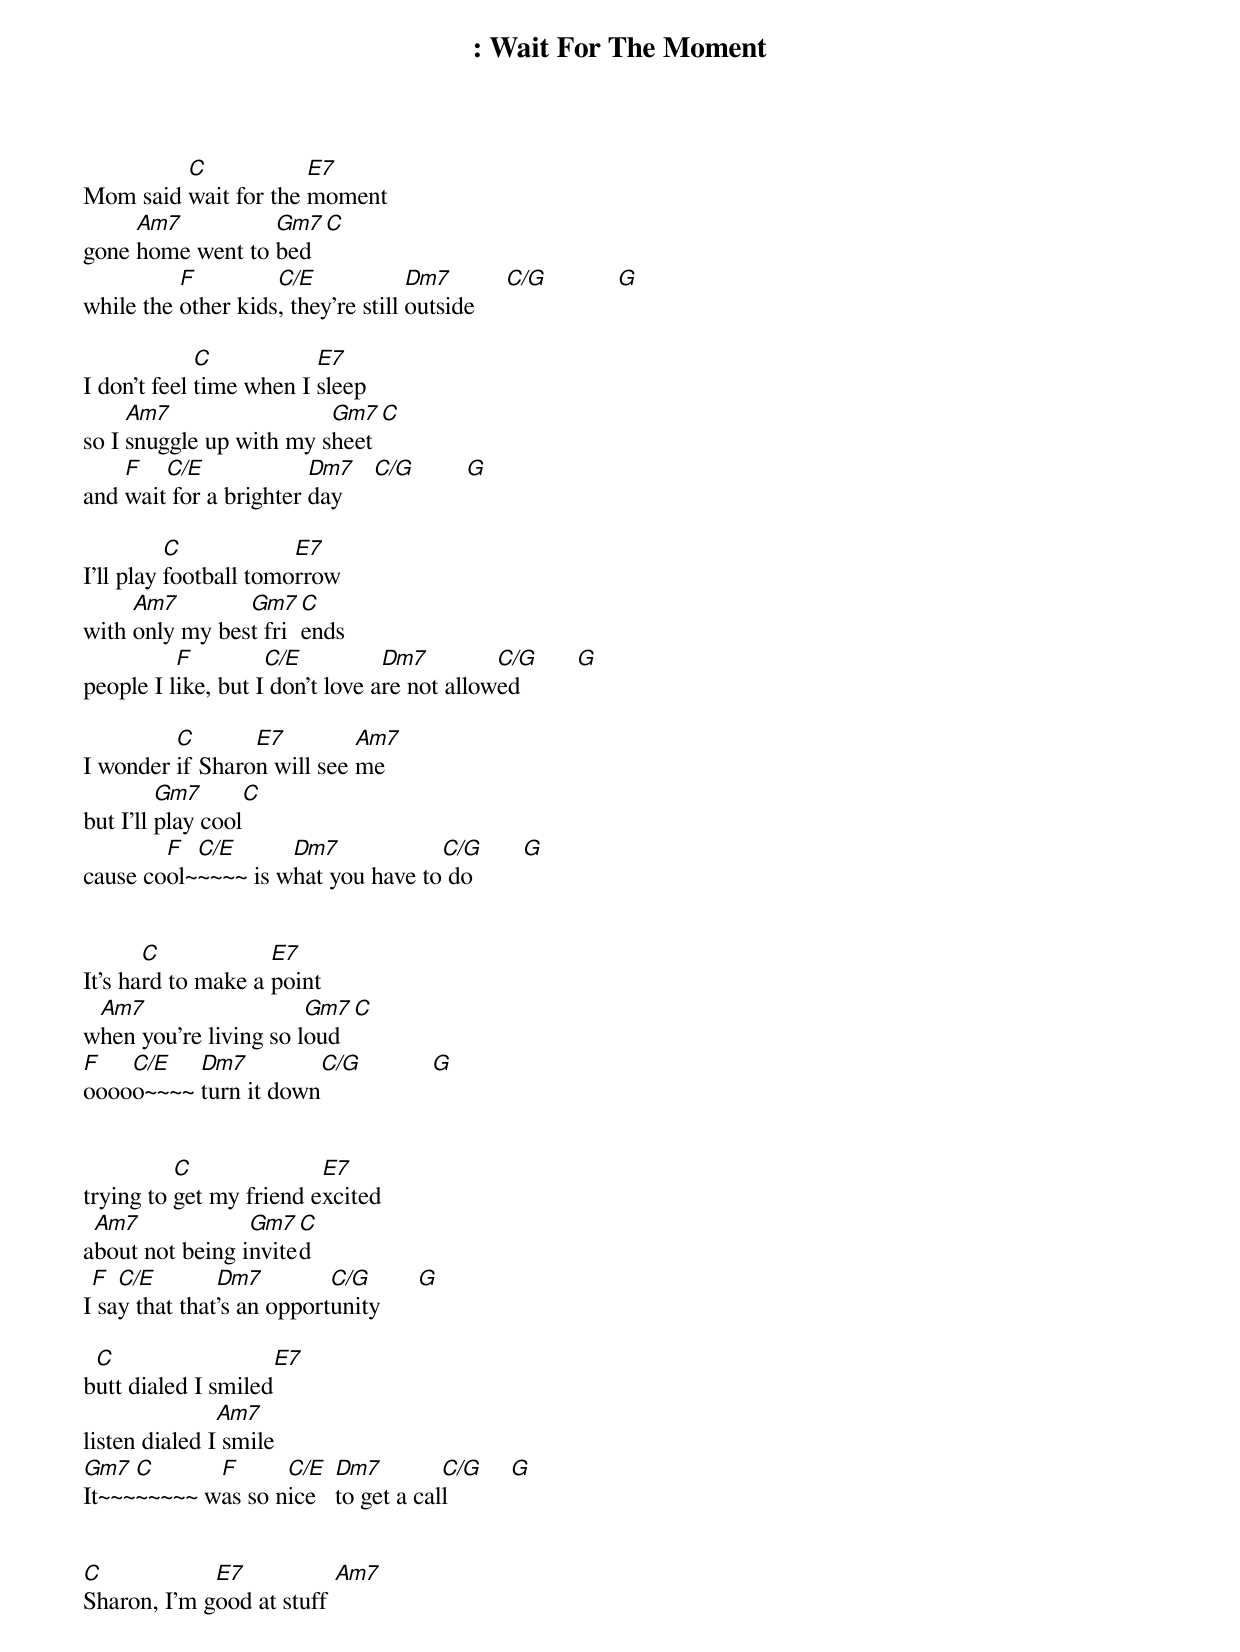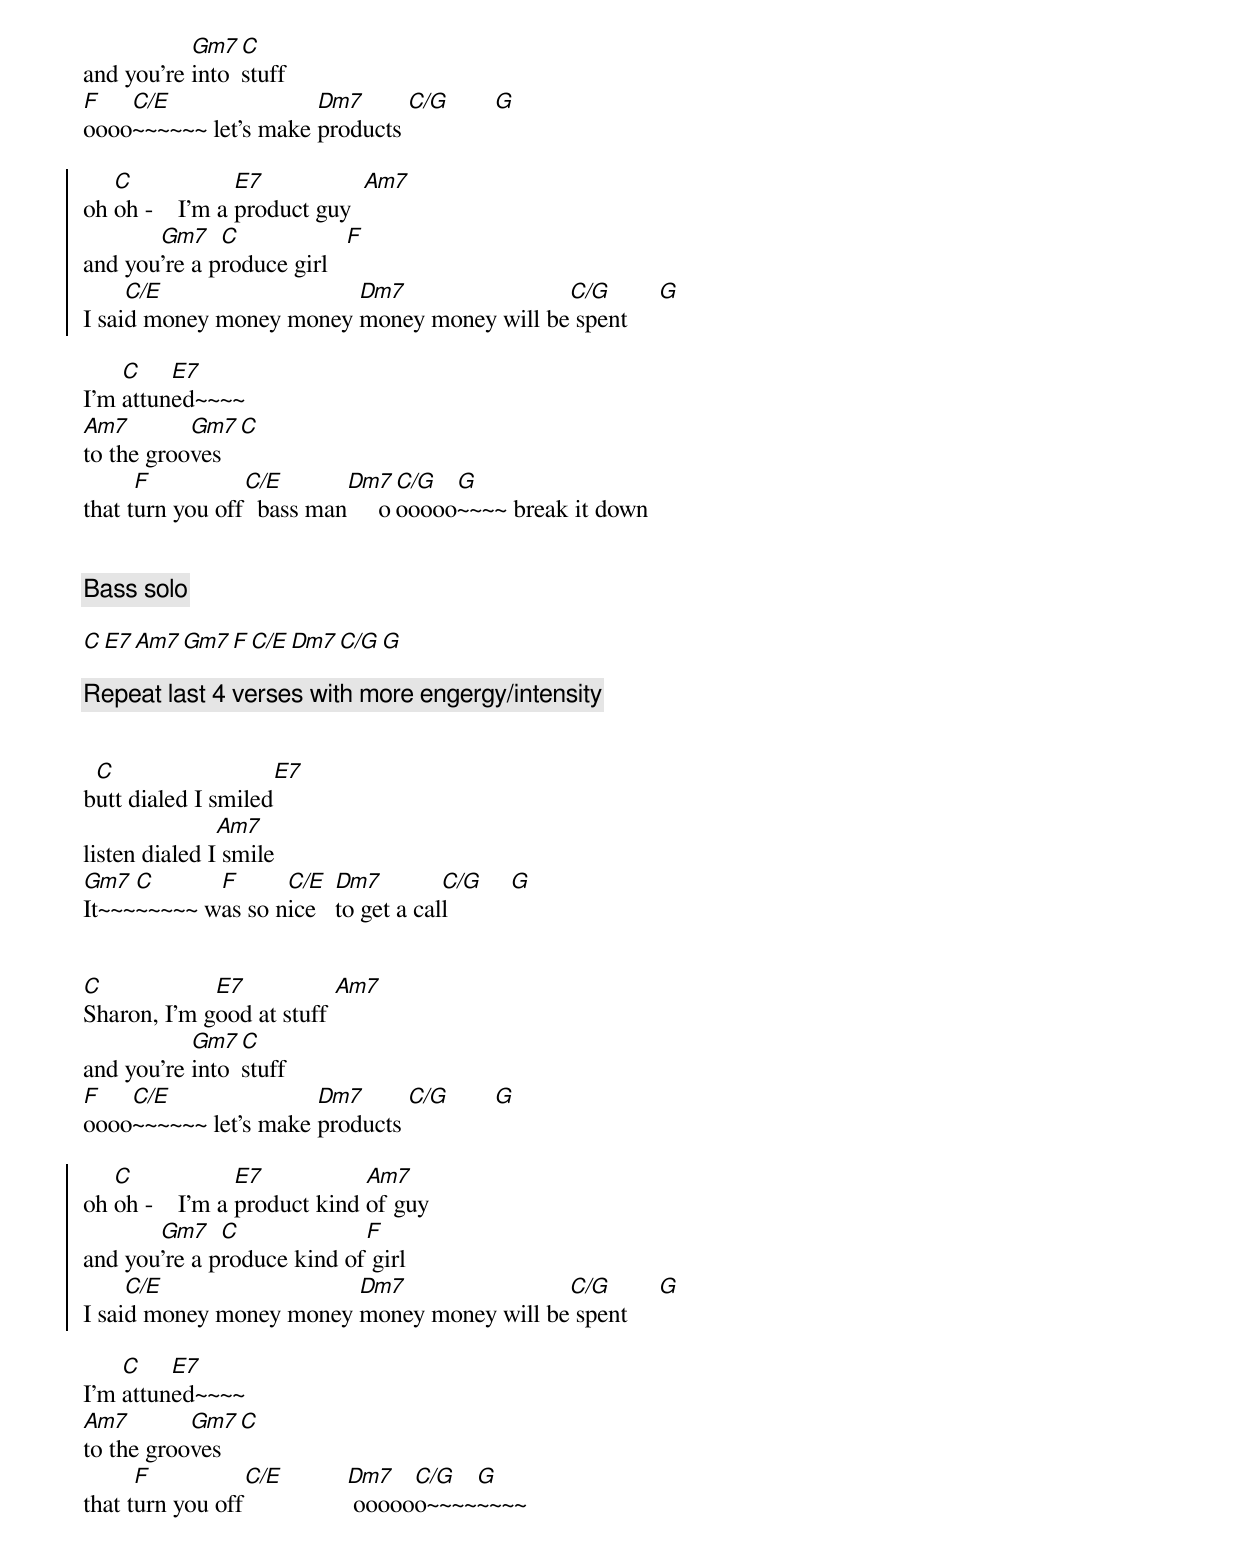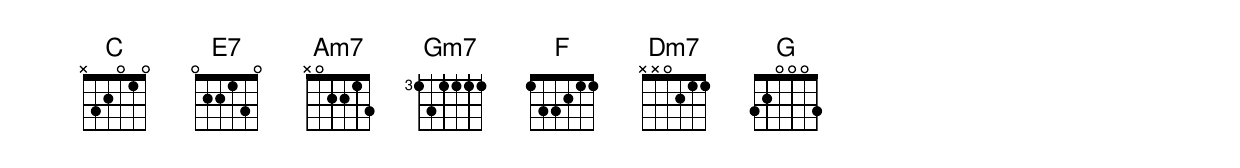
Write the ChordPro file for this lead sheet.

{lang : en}
{columns : 2}
{title : Wait For The Moment}
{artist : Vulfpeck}

Mom said [C]wait for the [E7]moment
gone [Am7]home went to [Gm7]bed  [C]
while the [F]other kids[C/E], they're still [Dm7]outside     [C/G]           [G]

I don't feel [C]time when I [E7]sleep
so I [Am7]snuggle up with my s[Gm7]heet [C]
and [F]wait[C/E] for a brighter [Dm7]day     [C/G]        [G]

I'll play [C]football tomo[E7]rrow
with [Am7]only my bes[Gm7]t fri[C]ends
people I l[F]ike, but I[C/E] don't love a[Dm7]re not allow[C/G]ed         [G]

I wonder [C]if Sharo[E7]n will see [Am7]me
but I'll [Gm7]play cool[C]
cause co[F]ol~[C/E]~~~~ is w[Dm7]hat you have to[C/G] do        [G]


It's ha[C]rd to make a [E7]point
w[Am7]hen you're living so l[Gm7]oud  [C]
[F]oooo[C/E]o~~~~ [Dm7]turn it down[C/G]           [G]


trying to [C]get my friend e[E7]xcited
a[Am7]bout not being i[Gm7]nvite[C]d
I[F] sa[C/E]y that that[Dm7]'s an opport[C/G]unity      [G]

b[C]utt dialed I smiled[E7]
listen dialed I[Am7] smile
[Gm7]It~~~[C]~~~~~ w[F]as so n[C/E]ice   [Dm7]to get a cal[C/G]l          [G]


[C]Sharon, I'm g[E7]ood at stuff [Am7]
and you're [Gm7]into [C]stuff
[F]oooo[C/E]~~~~~~ let's make [Dm7]products [C/G]       [G]

{start_of_chorus}
oh [C]oh -    I'm a [E7]product guy  [Am7]
and you[Gm7]'re a p[C]roduce girl   [F]
I sai[C/E]d money money money [Dm7]money money will be[C/G] spent     [G]
{end_of_chorus}

I'm [C]attun[E7]ed~~~~
[Am7]to the groo[Gm7]ves  [C]
that t[F]urn you off[C/E]  bass man[Dm7]     o[C/G]ooooo[G]~~~~ break it down


{comment:Bass solo}

[C][E7][Am7][Gm7][F][C/E][Dm7][C/G][G]

{comment:Repeat last 4 verses with more engergy/intensity}


b[C]utt dialed I smiled[E7]
listen dialed I[Am7] smile
[Gm7]It~~~[C]~~~~~ w[F]as so n[C/E]ice   [Dm7]to get a cal[C/G]l          [G]


[C]Sharon, I'm g[E7]ood at stuff [Am7]
and you're [Gm7]into [C]stuff
[F]oooo[C/E]~~~~~~ let's make [Dm7]products [C/G]       [G]

{soc}
oh [C]oh -    I'm a [E7]product kind [Am7]of guy
and you[Gm7]'re a p[C]roduce kind of[F] girl
I sai[C/E]d money money money [Dm7]money money will be[C/G] spent     [G]
 {eoc}

I'm [C]attun[E7]ed~~~~
[Am7]to the groo[Gm7]ves  [C]
that t[F]urn you off[C/E]          [Dm7] ooooo[C/G]o~~~~[G]~~~~
